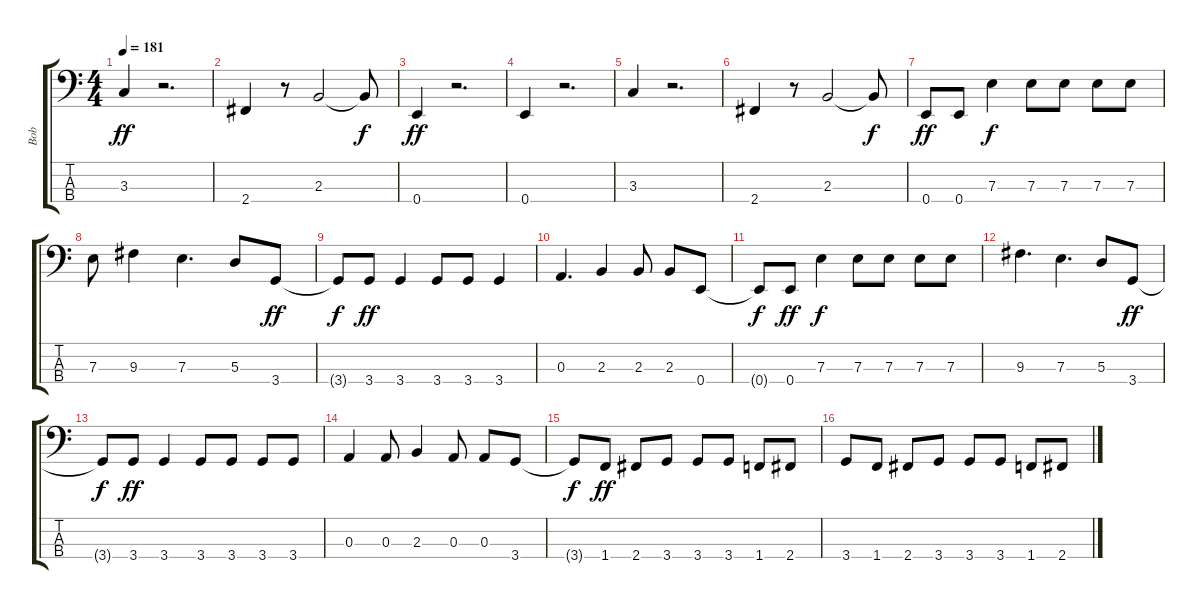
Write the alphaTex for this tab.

\track ("Bob" "Bob") {instrument electricbasspick}
\staff {score tabs}
\tuning (G2 D2 A1 E1) {hide}
\ts (4 4)
\tempo 181
\clef f4
\ks c
3.3.4{dy ff} r.2{d} |
2.4.4 r.8 2.3.2 2.3{t}.8{dy f} |
0.4.4{dy ff} r.2{d} |
0.4.4 r.2{d} |
3.3.4 r.2{d} |
2.4.4 r.8 2.3.2 2.3{t}.8{dy f} |
0.4.8{dy ff} 0.4.8 7.3.4{dy f} 7.3.8 7.3.8 7.3.8 7.3.8 |
7.3.8 9.3.4 7.3.4{d} 5.3.8 3.4.8{dy ff} |
3.4{t}.8{dy f} 3.4.8{dy ff} 3.4.4 3.4.8 3.4.8 3.4.4 |
0.3.4{d} 2.3.4 2.3.8 2.3.8 0.4.8 |
0.4{t}.8{dy f} 0.4.8{dy ff} 7.3.4{dy f} 7.3.8 7.3.8 7.3.8 7.3.8 |
9.3.4{d} 7.3.4{d} 5.3.8 3.4.8{dy ff} |
3.4{t}.8{dy f} 3.4.8{dy ff} 3.4.4 3.4.8 3.4.8 3.4.8 3.4.8 |
0.3.4 0.3.8 2.3.4 0.3.8 0.3.8 3.4.8 |
3.4{t}.8{dy f} 1.4.8{dy ff} 2.4.8 3.4.8 3.4.8 3.4.8 1.4.8 2.4.8 |
3.4.8 1.4.8 2.4.8 3.4.8 3.4.8 3.4.8 1.4.8 2.4.8
